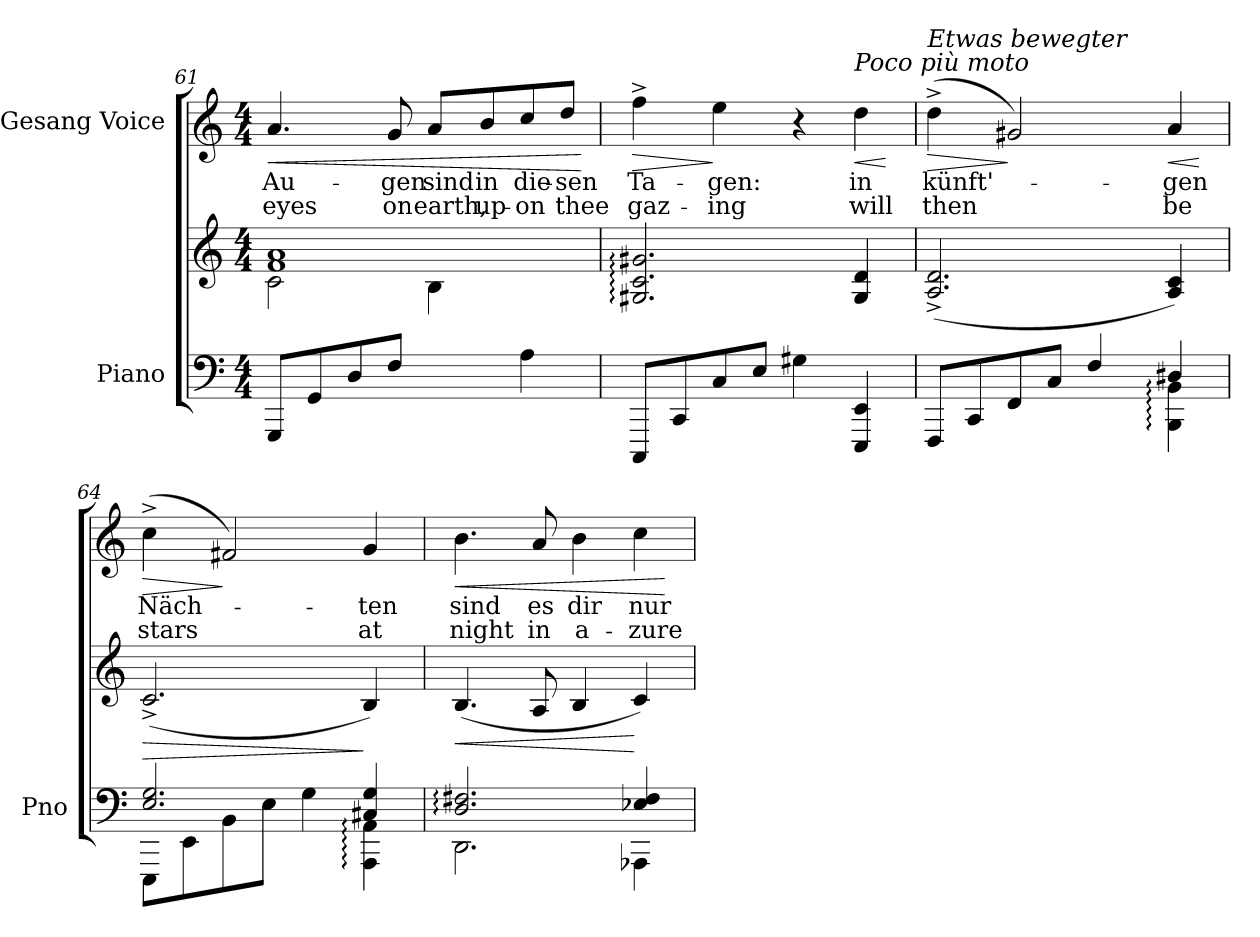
**kern	**kern	**dynam	**kern	**text	**text	**dynam
*part2	*part2	*part2	*part1	*part1	*part1	*part1
*staff3	*staff2	*staff2/3	*staff1	*staff1	*staff1	*staff1
*I"Piano	*	*	*I"Gesang Voice	*	*	*
*I'Pno	*	*	*	*	*	*
*clefF4	*clefG2	*	*clefG2	*	*	*
*k[]	*k[]	*	*k[]	*	*	*
*M4/4	*M4/4	*	*M4/4	*	*	*
=61	=61	=61	=61	=61	=61	=61
*^	*^	*	*	*	*	*
!	!	!	!	!	!	!LO:LY:b	!LO:LY:b	!LO:HP:b
2.ryy	8GGG/L	1f 1a	(<2c\	.	4.a/	Au-	eyes	<
.	8GG/	.	.	.	.	.	.	.
.	8D/	.	.	.	.	.	.	.
!	!	!	!	!	!	!LO:LY:b	!LO:LY:b	!
.	8F/J	.	.	.	8g/	-gen	on	.
!	!	!	!	!	!	!LO:LY:b	!LO:LY:b	!
.	2ryy	.	(<4B\	.	8a/L	sind	earth,	.
!	!	!	!	!	!	!LO:LY:b	!LO:LY:b	!
.	.	.	.	.	8b/	in	up-	.
!	!	!	!	!	!	!LO:LY:b	!LO:LY:b	!
4A\))	.	.	4ryy	.	8cc/	die-	-on	.
!	!	!	!	!	!	!LO:LY:b	!LO:LY:b	!
.	.	.	.	.	8dd/J	-sen	thee	.
*v	*v	*	*	*	*	*	*	*
*	*v	*v	*	*	*	*	*
.	.	.	.	.	.	[
!!LO:LB:g=z
=62	=62	=62	=62	=62	=62	=62
*	*^	*	*	*	*	*
!	!	!	!	!	!LO:LY:b	!LO:LY:b	!LO:HP:b
8CCC/L	2.G#X/: 2.c/: 2.g#X/:	2rDyy	.	4ff^\	Ta-	gaz-	>
8CC/	.	.	.	.	.	.	.
!	!	!	!	!	!LO:LY:b	!LO:LY:b	!
8C/	.	.	.	4ee\	-gen:	-ing	]
8E/J	.	.	.	.	.	.	.
4G#X\	.	4rDyy	.	4r	.	.	.
*	*	*	*	*MM65	*	*	*
!	!	!	!	!LO:TX:a:i:t=Poco più moto	!	!	!
!	!	!	!	!	!LO:LY:b	!LO:LY:b	!LO:HP:b
4EEE/ 4EE/	4G#/ 4d/	4rDyy	.	4dd\	in	will	<
*	*v	*v	*	*	*	*	*
.	.	.	.	.	.	[
=63	=63	=63	=63	=63	=63	=63
*^	*^	*	*	*	*	*
!	!	!	!	!	!LO:TX:a:i:t=Etwas bewegter	!	!	!
!	!	!	!	!	!	!LO:LY:b	!LO:LY:b	!LO:HP:b
8FFF/L	2.ryy	(>2.A/^ 2.d/^	8rDyy	.	(>4dd^\	künft'-	then	>
8CC/	.	.	8rDyy	.	.	.	.	.
8FF/	.	.	8rDyy	.	2g#X/)	.	.	]
8C/J	.	.	8rDyy	.	.	.	.	.
4F/	.	.	8rDyy	.	.	.	.	.
.	.	.	8rDyy	.	.	.	.	.
!	!	!	!	!	!	!LO:LY:b	!LO:LY:b	!LO:HP:b
4BBB\: 4BB\:	4D#X/	4A/ 4c/)	4rDyy	.	4a/	-gen	be	<
*v	*v	*	*	*	*	*	*	*
*	*v	*v	*	*	*	*	*
.	.	.	.	.	.	[
=64	=64	=64	=64	=64	=64	=64
*^	*	*	*	*	*	*
!	!	!	!LO:HP:b	!	!LO:LY:b	!LO:LY:b	!LO:HP:b
2.E/ 2.G/	8EEE\L	(>2.c:^/	>	(>4cc^\	Näch-	stars	>
.	8EE\	.	.	.	.	.	.
.	8BB\	.	.	2f#X/)	.	.	]
.	8E\J	.	.	.	.	.	.
.	4G\	.	.	.	.	.	.
!	!	!	!	!	!LO:LY:b	!LO:LY:b	!
4C#X/ 4G/	4AAA\: 4AA\:	4B/)	]	4g/	-ten	at	.
=65	=65	=65	=65	=65	=65	=65	=65
!	!	!	!LO:HP:b	!	!LO:LY:b	!LO:LY:b	!LO:HP:b
2.D/: 2.F#X/:	2.DD\	(>4.B/	<	4.b\	sind	night	<
!	!	!	!	!	!LO:LY:b	!LO:LY:b	!
.	.	8A/	.	8a/	es	in	.
!	!	!	!	!	!LO:LY:b	!LO:LY:b	!
.	.	4B/	.	4b\	dir	a-	.
!	!	!	!	!	!LO:LY:b	!LO:LY:b	!
4E-X/ 4F#/	4AAA-X\	4c/)	[	4cc\	nur	-zure	.
*v	*v	*	*	*	*	*	*
.	.	.	.	.	.	[
=	=	=	=	=	=	=
*-	*-	*-	*-	*-	*-	*-
